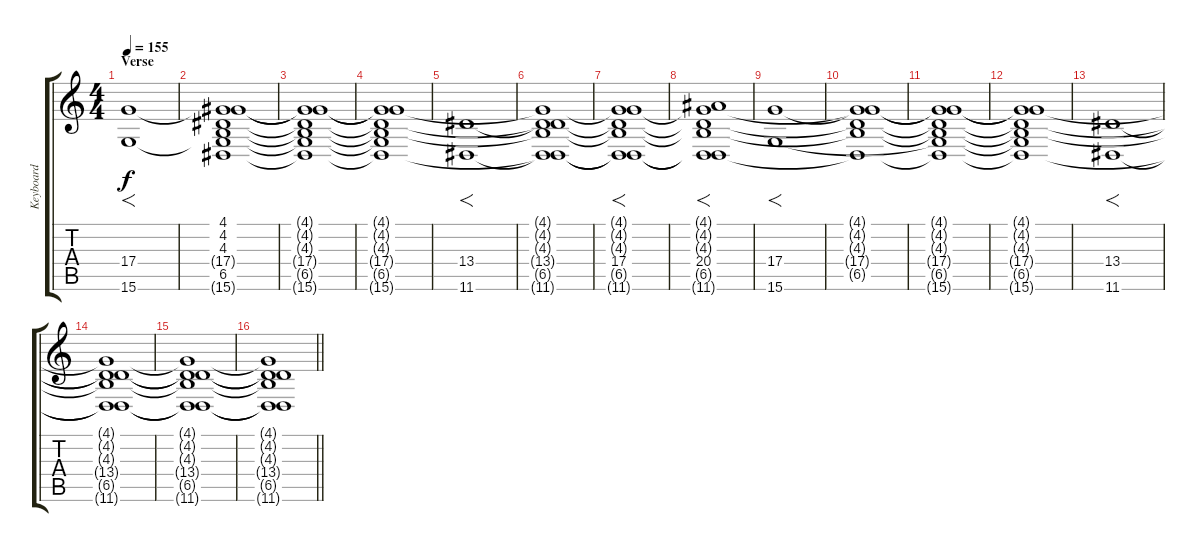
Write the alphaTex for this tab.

\track ("Keyboard" "Keyboard") {instrument stringensemble1}
\staff {score tabs}
\tuning (E4 B3 G3 D3 A2 E2) {hide}
\ts (4 4)
\section ("" "Verse")
\tempo 155
\clef g2
\ks c
(17.4 15.6).1{f dy f} |
(4.1 4.2 4.3 17.4{t} 6.5 15.6{t}).1 |
(4.1{t} 4.2{t} 4.3{t} 17.4{t} 6.5{t} 15.6{t}).1 |
(4.1{t} 4.2{t} 4.3{t} 17.4{t} 6.5{t} 15.6{t}).1 |
(13.4 11.6).1{f} |
(4.1{t} 4.2{t} 4.3{t} 13.4{t} 6.5{t} 11.6{t}).1 |
(4.1{t} 4.2{t} 4.3{t} 17.4 6.5{t} 11.6{t}).1{f} |
(4.1{t} 4.2{t} 4.3{t} 20.4 6.5{t} 11.6{t}).1{f} |
(17.4 15.6).1{f} |
(4.1{t} 4.2{t} 4.3{t} 17.4{t} 6.5{t}).1 |
(4.1{t} 4.2{t} 4.3{t} 17.4{t} 6.5{t} 15.6{t}).1 |
(4.1{t} 4.2{t} 4.3{t} 17.4{t} 6.5{t} 15.6{t}).1 |
(13.4 11.6).1{f} |
(4.1{t} 4.2{t} 4.3{t} 13.4{t} 6.5{t} 11.6{t}).1 |
(4.1{t} 4.2{t} 4.3{t} 13.4{t} 6.5{t} 11.6{t}).1 |
\barLineRight lightlight
(4.1{t} 4.2{t} 4.3{t} 13.4{t} 6.5{t} 11.6{t}).1
